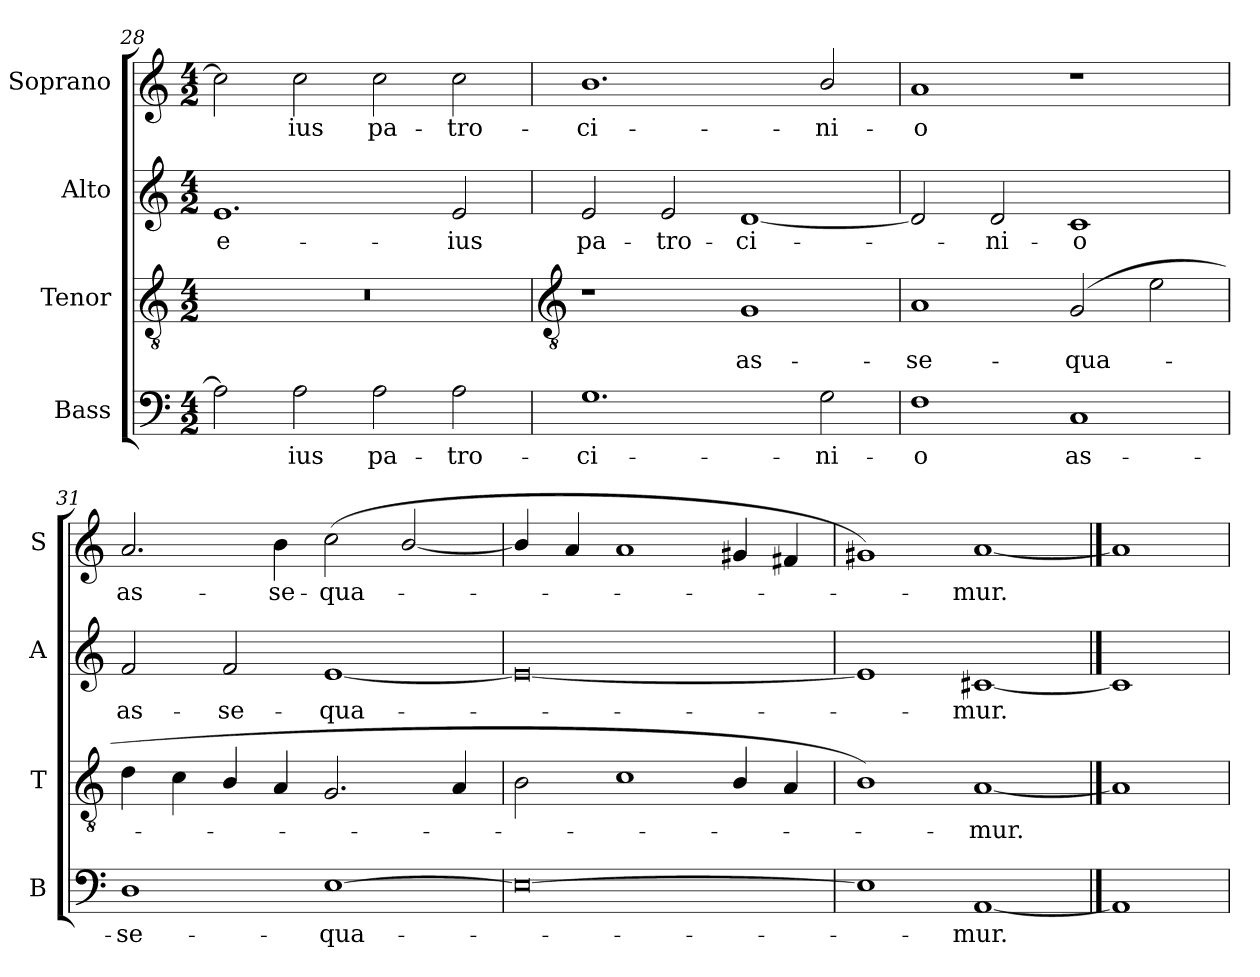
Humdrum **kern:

**kern	**text	**kern	**text	**kern	**text	**kern	**text
*part4	*part4	*part3	*part3	*part2	*part2	*part1	*part1
*staff4	*staff4	*staff3	*staff3	*staff2	*staff2	*staff1	*staff1
*I"Bass	*	*I"Tenor	*	*I"Alto	*	*I"Soprano	*
*I'B	*	*I'T	*	*I'A	*	*I'S	*
*clefF4	*	*clefGv2	*	*clefG2	*	*clefG2	*
*k[]	*	*k[]	*	*k[]	*	*k[]	*
*C:	*	*C:	*	*C:	*	*C:	*
*M4/2	*	*M4/2	*	*M4/2	*	*M4/2	*
=28	=28	=28	=28	=28	=28	=28	=28
!	!	!	!	!	!LO:LY:b	!	!
2A]	.	0r	.	1.e	e-	2cc]	.
!	!LO:LY:b	!	!	!	!	!	!LO:LY:b
2A	ius	.	.	.	.	2cc	ius
!	!LO:LY:b	!	!	!	!	!	!LO:LY:b
2A	pa-	.	.	.	.	2cc	pa-
!	!LO:LY:b	!	!	!	!LO:LY:b	!	!LO:LY:b
2A	-tro-	.	.	2e	-ius	2cc	-tro-
!!LO:LB:g=z
=29	=29	=29	=29	=29	=29	=29	=29
*	*	*clefGv2	*	*	*	*	*
!	!LO:LY:b	!	!	!	!LO:LY:b	!	!LO:LY:b
1.G	-ci-	1r	.	2e	pa-	1.b	-ci-
!	!	!	!	!	!LO:LY:b	!	!
.	.	.	.	2e	-tro-	.	.
!	!	!	!LO:LY:b	!	!LO:LY:b	!	!
.	.	1G	as-	[1d	-ci-	.	.
!	!LO:LY:b	!	!	!	!	!	!LO:LY:b
2G	-ni-	.	.	.	.	2b/	-ni-
=30	=30	=30	=30	=30	=30	=30	=30
!	!LO:LY:b	!	!LO:LY:b	!	!	!	!LO:LY:b
1F	-o	1A	-se-	2d]	.	1a	-o
!	!	!	!	!	!LO:LY:b	!	!
.	.	.	.	2d	ni-	.	.
!	!LO:LY:b	!	!LO:LY:b	!	!LO:LY:b	!	!
1C	as-	(<2G	-qua-	1c	-o	1r	.
.	.	2e	.	.	.	.	.
=31	=31	=31	=31	=31	=31	=31	=31
!	!LO:LY:b	!	!	!	!LO:LY:b	!	!LO:LY:b
1D	-se-	4d	.	2f	as-	2.a	as-
.	.	4c	.	.	.	.	.
!	!	!	!	!	!LO:LY:b	!	!
.	.	4B/	.	2f	-se-	.	.
!	!	!	!	!	!	!	!LO:LY:b
.	.	4A	.	.	.	4b	-se-
!	!LO:LY:b	!	!	!	!LO:LY:b	!	!LO:LY:b
[1E	-qua-	2.G	.	[1e	-qua-	(<2cc	-qua-
.	.	.	.	.	.	[2b/	.
.	.	4A	.	.	.	.	.
=32	=32	=32	=32	=32	=32	=32	=32
0E_	.	2B	.	0e_	.	4b/]	.
.	.	.	.	.	.	4a	.
.	.	1c	.	.	.	1a	.
.	.	4B/	.	.	.	4g#X	.
.	.	4A	.	.	.	4f#X	.
=33	=33	=33	=33	=33	=33	=33	=33
1E]	.	1B)	.	1e]	.	1g#X)	.
!	!LO:LY:b	!	!LO:LY:b	!	!LO:LY:b	!	!LO:LY:b
[1AA	mur.	[1A	mur.	[1c#X	mur.	[1a	mur.
==34	==34	==34	==34	==34	==34	==34	==34
1AA]	.	1A]	.	1c#]	.	1a]	.
=	=	=	=	=	=	=	=
*-	*-	*-	*-	*-	*-	*-	*-
